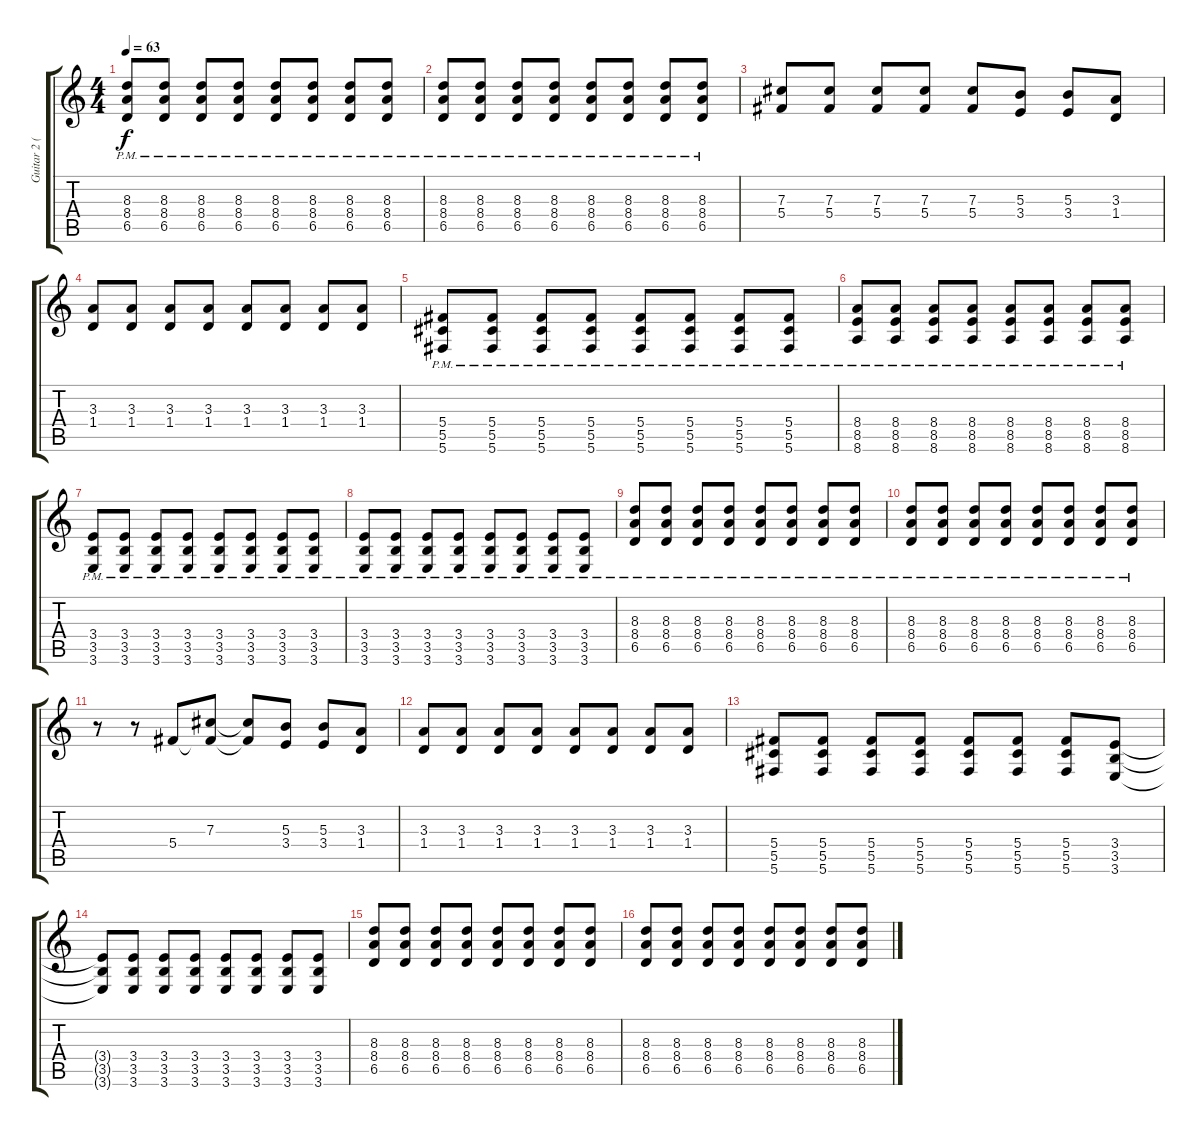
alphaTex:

\track ("Guitar 2 (Drop C#)" "Guitar 2 (") {instrument distortionguitar}
\staff {score tabs}
\tuning (Eb4 Bb3 Gb3 Db3 Ab2 Db2) {hide}
\ts (4 4)
\tempo 63
\clef g2
\ks c
(8.3{pm} 8.4{pm} 6.5{pm}).8{dy f} (8.3{pm} 8.4{pm} 6.5{pm}).8 (8.3{pm} 8.4{pm} 6.5{pm}).8 (8.3{pm} 8.4{pm} 6.5{pm}).8 (8.3{pm} 8.4{pm} 6.5{pm}).8 (8.3{pm} 8.4{pm} 6.5{pm}).8 (8.3{pm} 8.4{pm} 6.5{pm}).8 (8.3{pm} 8.4{pm} 6.5{pm}).8 |
(8.3{pm} 8.4{pm} 6.5{pm}).8 (8.3{pm} 8.4{pm} 6.5{pm}).8 (8.3{pm} 8.4{pm} 6.5{pm}).8 (8.3{pm} 8.4{pm} 6.5{pm}).8 (8.3{pm} 8.4{pm} 6.5{pm}).8 (8.3{pm} 8.4{pm} 6.5{pm}).8 (8.3{pm} 8.4{pm} 6.5{pm}).8 (8.3{pm} 8.4{pm} 6.5{pm}).8 |
(7.3 5.4).8 (7.3 5.4).8 (7.3 5.4).8 (7.3 5.4).8 (7.3 5.4).8 (5.3 3.4).8 (5.3 3.4).8 (3.3 1.4).8 |
(3.3 1.4).8 (3.3 1.4).8 (3.3 1.4).8 (3.3 1.4).8 (3.3 1.4).8 (3.3 1.4).8 (3.3 1.4).8 (3.3 1.4).8 |
(5.4{pm} 5.5{pm} 5.6{pm}).8 (5.4{pm} 5.5{pm} 5.6{pm}).8 (5.4{pm} 5.5{pm} 5.6{pm}).8 (5.4{pm} 5.5{pm} 5.6{pm}).8 (5.4{pm} 5.5{pm} 5.6{pm}).8 (5.4{pm} 5.5{pm} 5.6{pm}).8 (5.4{pm} 5.5{pm} 5.6{pm}).8 (5.4{pm} 5.5{pm} 5.6{pm}).8 |
(8.4{pm} 8.5{pm} 8.6{pm}).8 (8.4{pm} 8.5{pm} 8.6{pm}).8 (8.4{pm} 8.5{pm} 8.6{pm}).8 (8.4{pm} 8.5{pm} 8.6{pm}).8 (8.4{pm} 8.5{pm} 8.6{pm}).8 (8.4{pm} 8.5{pm} 8.6{pm}).8 (8.4{pm} 8.5{pm} 8.6{pm}).8 (8.4{pm} 8.5{pm} 8.6{pm}).8 |
(3.4{pm} 3.5{pm} 3.6{pm}).8 (3.4{pm} 3.5{pm} 3.6{pm}).8 (3.4{pm} 3.5{pm} 3.6{pm}).8 (3.4{pm} 3.5{pm} 3.6{pm}).8 (3.4{pm} 3.5{pm} 3.6{pm}).8 (3.4{pm} 3.5{pm} 3.6{pm}).8 (3.4{pm} 3.5{pm} 3.6{pm}).8 (3.4{pm} 3.5{pm} 3.6{pm}).8 |
(3.4{pm} 3.5{pm} 3.6{pm}).8 (3.4{pm} 3.5{pm} 3.6{pm}).8 (3.4{pm} 3.5{pm} 3.6{pm}).8 (3.4{pm} 3.5{pm} 3.6{pm}).8 (3.4{pm} 3.5{pm} 3.6{pm}).8 (3.4{pm} 3.5{pm} 3.6{pm}).8 (3.4{pm} 3.5{pm} 3.6{pm}).8 (3.4{pm} 3.5{pm} 3.6{pm}).8 |
(8.3{pm} 8.4{pm} 6.5{pm}).8 (8.3{pm} 8.4{pm} 6.5{pm}).8 (8.3{pm} 8.4{pm} 6.5{pm}).8 (8.3{pm} 8.4{pm} 6.5{pm}).8 (8.3{pm} 8.4{pm} 6.5{pm}).8 (8.3{pm} 8.4{pm} 6.5{pm}).8 (8.3{pm} 8.4{pm} 6.5{pm}).8 (8.3{pm} 8.4{pm} 6.5{pm}).8 |
(8.3{pm} 8.4{pm} 6.5{pm}).8 (8.3{pm} 8.4{pm} 6.5{pm}).8 (8.3{pm} 8.4{pm} 6.5{pm}).8 (8.3{pm} 8.4{pm} 6.5{pm}).8 (8.3{pm} 8.4{pm} 6.5{pm}).8 (8.3{pm} 8.4{pm} 6.5{pm}).8 (8.3{pm} 8.4{pm} 6.5{pm}).8 (8.3{pm} 8.4{pm} 6.5{pm}).8 |
r.8 r.8 5.4.8 (7.3 5.4{t}).8 (7.3{t} 5.4{t}).8 (5.3 3.4).8 (5.3 3.4).8 (3.3 1.4).8 |
(3.3 1.4).8 (3.3 1.4).8 (3.3 1.4).8 (3.3 1.4).8 (3.3 1.4).8 (3.3 1.4).8 (3.3 1.4).8 (3.3 1.4).8 |
(5.4 5.5 5.6).8{volume 11} (5.4 5.5 5.6).8 (5.4 5.5 5.6).8 (5.4 5.5 5.6).8 (5.4 5.5 5.6).8 (5.4 5.5 5.6).8 (5.4 5.5 5.6).8 (3.4 3.5 3.6).8 |
(3.4{t} 3.5{t} 3.6{t}).8 (3.4 3.5 3.6).8 (3.4 3.5 3.6).8 (3.4 3.5 3.6).8 (3.4 3.5 3.6).8 (3.4 3.5 3.6).8 (3.4 3.5 3.6).8 (3.4 3.5 3.6).8 |
(8.3 8.4 6.5).8 (8.3 8.4 6.5).8 (8.3 8.4 6.5).8 (8.3 8.4 6.5).8 (8.3 8.4 6.5).8 (8.3 8.4 6.5).8 (8.3 8.4 6.5).8 (8.3 8.4 6.5).8 |
(8.3 8.4 6.5).8 (8.3 8.4 6.5).8 (8.3 8.4 6.5).8 (8.3 8.4 6.5).8 (8.3 8.4 6.5).8 (8.3 8.4 6.5).8 (8.3 8.4 6.5).8 (8.3 8.4 6.5).8
